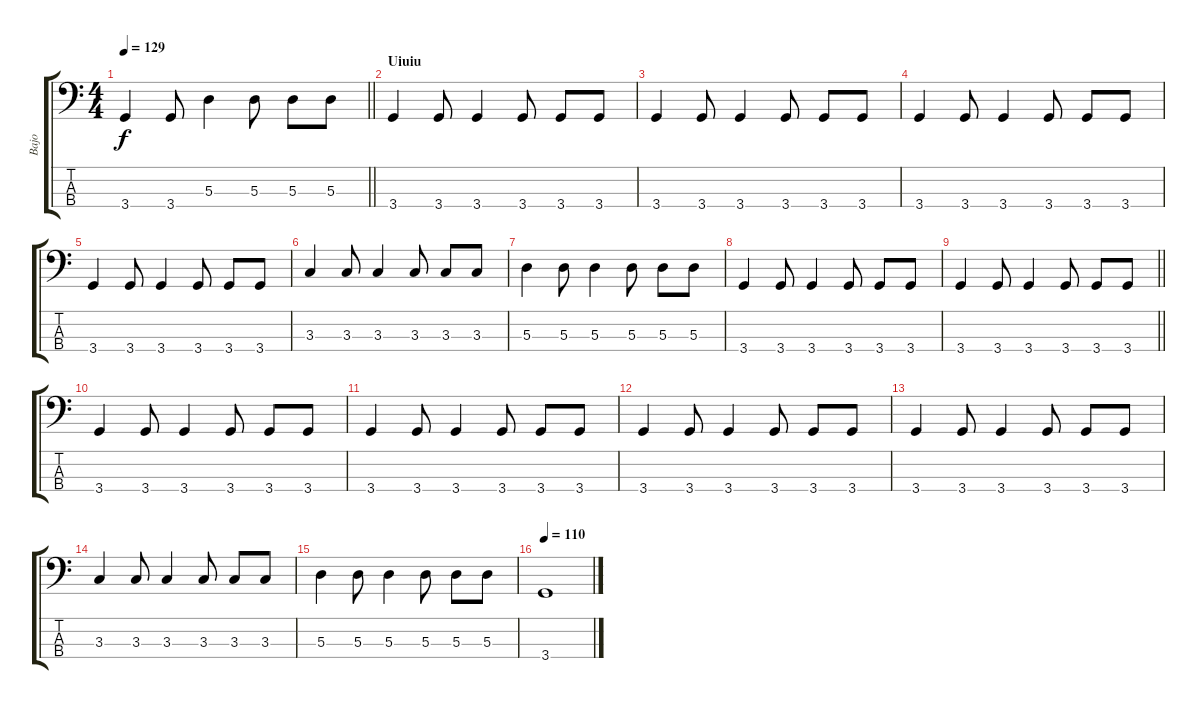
\track ("Bajo" "Bajo") {instrument electricbassfinger}
\staff {score tabs}
\tuning (G2 D2 A1 E1) {hide}
\ts (4 4)
\tempo 129
\clef f4
\barLineRight lightlight
\ks c
3.4.4{dy f} 3.4.8 5.3.4 5.3.8 5.3.8 5.3.8 |
\section ("" "Uiuiu")
3.4.4 3.4.8 3.4.4 3.4.8 3.4.8 3.4.8 |
3.4.4 3.4.8 3.4.4 3.4.8 3.4.8 3.4.8 |
3.4.4 3.4.8 3.4.4 3.4.8 3.4.8 3.4.8 |
3.4.4 3.4.8 3.4.4 3.4.8 3.4.8 3.4.8 |
3.3.4 3.3.8 3.3.4 3.3.8 3.3.8 3.3.8 |
5.3.4 5.3.8 5.3.4 5.3.8 5.3.8 5.3.8 |
3.4.4 3.4.8 3.4.4 3.4.8 3.4.8 3.4.8 |
\barLineRight lightlight
3.4.4 3.4.8 3.4.4 3.4.8 3.4.8 3.4.8 |
\section ("" "")
3.4.4 3.4.8 3.4.4 3.4.8 3.4.8 3.4.8 |
3.4.4 3.4.8 3.4.4 3.4.8 3.4.8 3.4.8 |
3.4.4 3.4.8 3.4.4 3.4.8 3.4.8 3.4.8 |
3.4.4 3.4.8 3.4.4 3.4.8 3.4.8 3.4.8 |
3.3.4 3.3.8 3.3.4 3.3.8 3.3.8 3.3.8 |
5.3.4 5.3.8 5.3.4 5.3.8 5.3.8 5.3.8 |
\tempo 110
3.4.1
